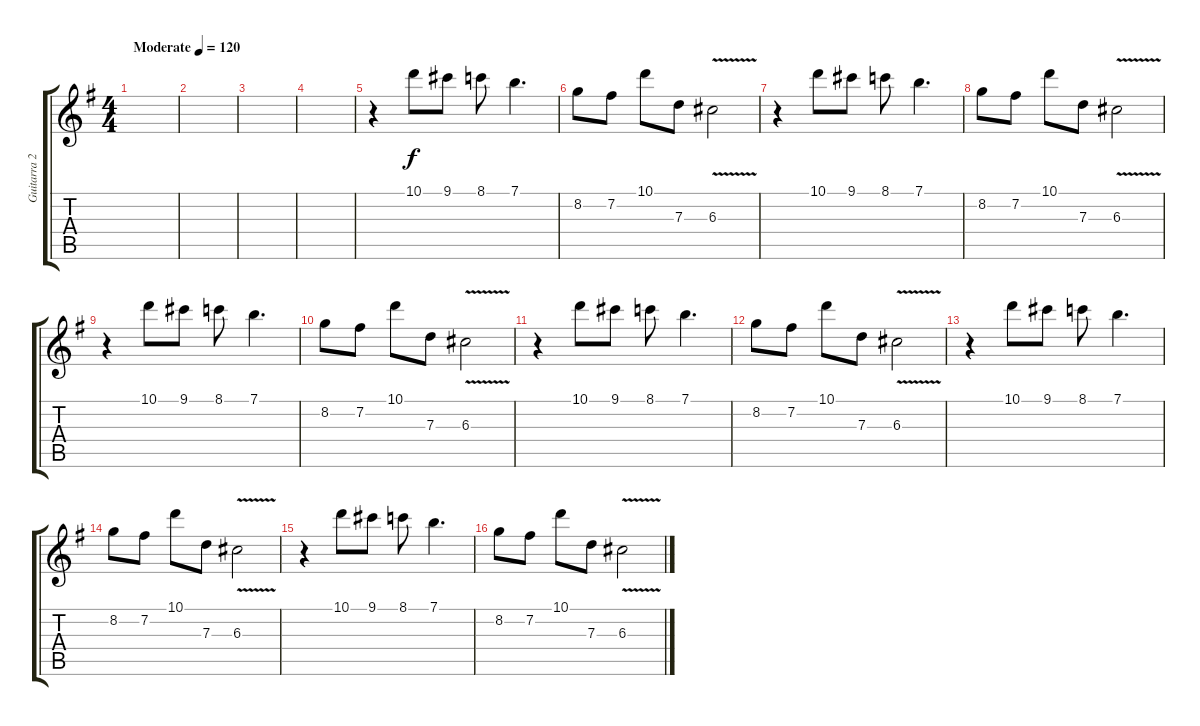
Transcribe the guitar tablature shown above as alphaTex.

\track ("Guitarra 2" "Guitarra 2") {instrument overdrivenguitar}
\staff {score tabs}
\tuning (E4 B3 G3 D3 A2 E2) {hide}
\ts (4 4)
\tempo (120 "Moderate")
\clef g2
\ks g
|
|
|
|
r.4 10.1.8 9.1.8 8.1.8 7.1.4{d} |
8.2.8 7.2.8 10.1.8 7.3.8 6.3{v}.2 |
r.4 10.1.8 9.1.8 8.1.8 7.1.4{d} |
8.2.8 7.2.8 10.1.8 7.3.8 6.3{v}.2 |
r.4 10.1.8 9.1.8 8.1.8 7.1.4{d} |
8.2.8 7.2.8 10.1.8 7.3.8 6.3{v}.2 |
r.4 10.1.8 9.1.8 8.1.8 7.1.4{d} |
8.2.8 7.2.8 10.1.8 7.3.8 6.3{v}.2 |
r.4 10.1.8 9.1.8 8.1.8 7.1.4{d} |
8.2.8 7.2.8 10.1.8 7.3.8 6.3{v}.2 |
r.4 10.1.8 9.1.8 8.1.8 7.1.4{d} |
8.2.8 7.2.8 10.1.8 7.3.8 6.3{v}.2
